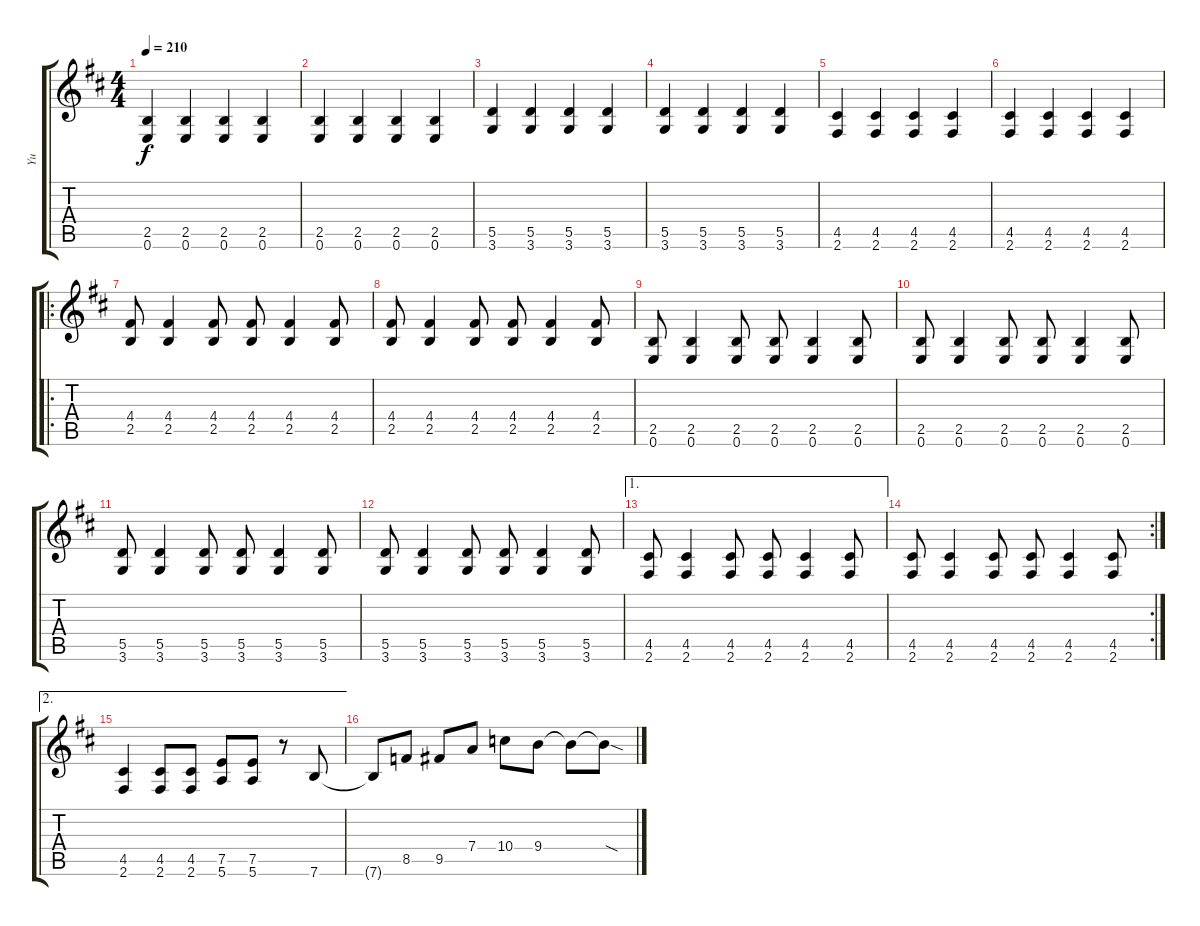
\track ("Yu" "Yu") {instrument overdrivenguitar}
\staff {score tabs}
\tuning (E4 B3 G3 D3 A2 E2) {hide}
\ts (4 4)
\tempo 210
\clef g2
\ks d
(2.5 0.6).4{dy f} (2.5 0.6).4 (2.5 0.6).4 (2.5 0.6).4 |
(2.5 0.6).4 (2.5 0.6).4 (2.5 0.6).4 (2.5 0.6).4 |
(5.5 3.6).4 (5.5 3.6).4 (5.5 3.6).4 (5.5 3.6).4 |
(5.5 3.6).4 (5.5 3.6).4 (5.5 3.6).4 (5.5 3.6).4 |
(4.5 2.6).4 (4.5 2.6).4 (4.5 2.6).4 (4.5 2.6).4 |
(4.5 2.6).4 (4.5 2.6).4 (4.5 2.6).4 (4.5 2.6).4 |
\ro
(4.4 2.5).8 (4.4 2.5).4 (4.4 2.5).8 (4.4 2.5).8 (4.4 2.5).4 (4.4 2.5).8 |
(4.4 2.5).8 (4.4 2.5).4 (4.4 2.5).8 (4.4 2.5).8 (4.4 2.5).4 (4.4 2.5).8 |
(2.5 0.6).8 (2.5 0.6).4 (2.5 0.6).8 (2.5 0.6).8 (2.5 0.6).4 (2.5 0.6).8 |
(2.5 0.6).8 (2.5 0.6).4 (2.5 0.6).8 (2.5 0.6).8 (2.5 0.6).4 (2.5 0.6).8 |
(5.5 3.6).8 (5.5 3.6).4 (5.5 3.6).8 (5.5 3.6).8 (5.5 3.6).4 (5.5 3.6).8 |
(5.5 3.6).8 (5.5 3.6).4 (5.5 3.6).8 (5.5 3.6).8 (5.5 3.6).4 (5.5 3.6).8 |
\ae 1
(4.5 2.6).8 (4.5 2.6).4 (4.5 2.6).8 (4.5 2.6).8 (4.5 2.6).4 (4.5 2.6).8 |
\rc 2
(4.5 2.6).8 (4.5 2.6).4 (4.5 2.6).8 (4.5 2.6).8 (4.5 2.6).4 (4.5 2.6).8 |
\ae 2
(4.5 2.6).4 (4.5 2.6).8 (4.5 2.6).8 (7.5 5.6).8 (7.5 5.6).8 r.8 7.6.8 |
7.6{t}.8 8.5.8 9.5.8 7.4.8 10.4.8 9.4.8 9.4{t}.8 9.4{sod t}.8
